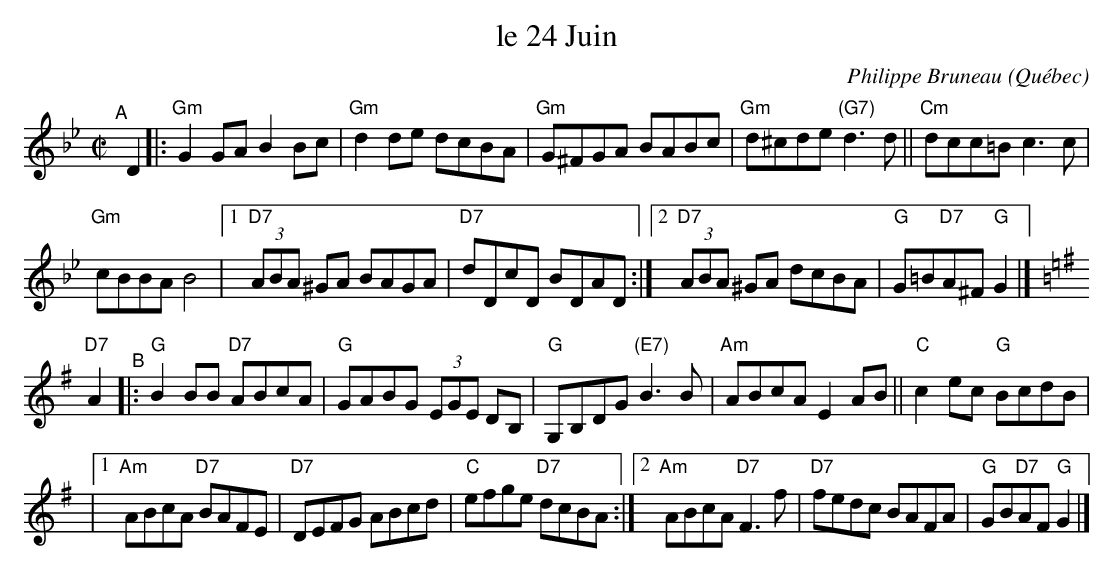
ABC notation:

X:1
T: le 24 Juin
C: Philippe Bruneau
O: Qu\'ebec
M: C|
L: 1/8
K: Gm
"^A"[|] D2 \
|: "Gm"G2GA B2Bc | "Gm"d2de dcBA |\
"Gm"G^FGA BABc | "Gm"d^cde "(G7)"d3d ||\
"Cm"dcc=B c3c |
"Gm"cBBA B4 |\
[1 "D7"(3ABA ^GA BAGA | "D7"dDcD BDAD :|\
[2 "D7"(3ABA ^GA dcBA | "G"G=B"D7"A^F "G"G2 |][K:=B=e]
[K:G]\
"D7"A2 "^B"|:\
"G"B2BB "D7"ABcA | "G"GABG (3EGE DB, |\
"G"G,B,DG "(E7)"B3B | "Am"ABcA E2AB ||\
"C"c2ec "G"BcdB |
|[1 "Am"ABcA "D7"BAFE | "D7"DEFG ABcd | "C"efge "D7"dcBA \
:|[2 "Am"ABcA "D7"F3f | "D7"fedc BAFA | "G"GB"D7"AF "G"G2 |]
